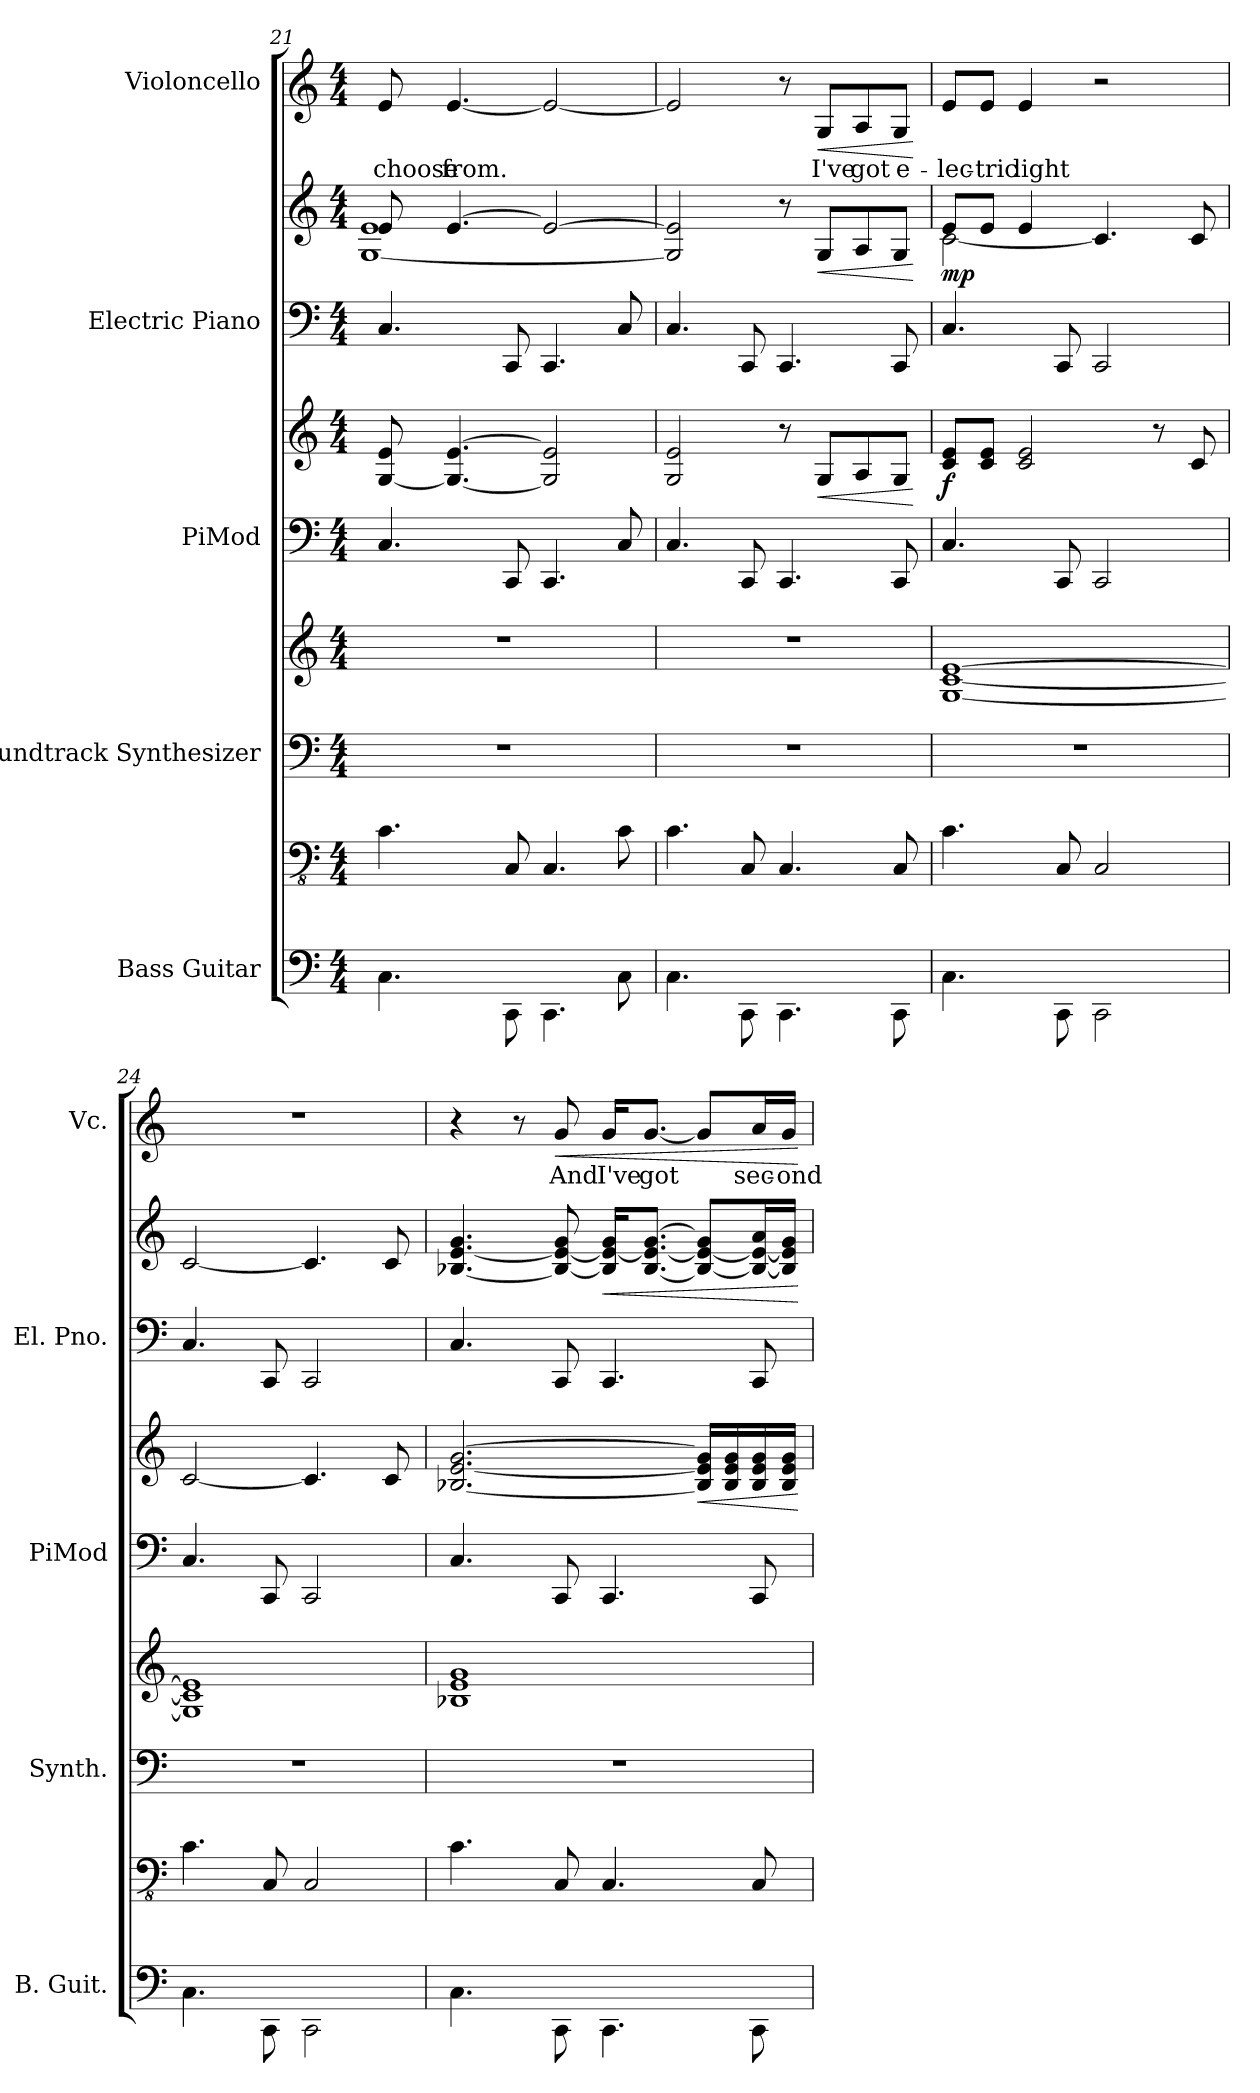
**kern	**kern	**kern	**kern	**kern	**kern	**dynam	**kern	**kern	**dynam	**kern	**text	**dynam
*part5	*part5	*part4	*part4	*part3	*part3	*part3	*part2	*part2	*part2	*part1	*part1	*part1
*staff9	*staff8	*staff7	*staff6	*staff5	*staff4	*staff4/5	*staff3	*staff2	*staff2/3	*staff1	*staff1	*staff1
*I"Bass Guitar	*	*I"Soundtrack Synthesizer	*	*I"PiMod	*	*	*I"Electric Piano	*	*	*I"Violoncello	*	*
*I'B. Guit.	*	*I'Synth.	*	*I'PiMod	*	*	*I'El. Pno.	*	*	*I'Vc.	*	*
*	*clefFv4	*clefF4	*clefG2	*clefF4	*clefG2	*	*clefF4	*clefG2	*	*clefG2	*	*
*k[]	*k[]	*k[]	*k[]	*k[]	*k[]	*	*k[]	*k[]	*	*k[]	*	*
*M4/4	*M4/4	*M4/4	*M4/4	*M4/4	*M4/4	*	*M4/4	*M4/4	*	*M4/4	*	*
=21	=21	=21	=21	=21	=21	=21	=21	=21	=21	=21	=21	=21
*	*	*	*	*	*	*	*	*^	*	*	*	*
4.C\	4.C\	1r	1r	4.C/	[8G/ 8e/	.	4.C/	8e/	[1G 1e	.	8e/	choose	.
.	.	.	.	.	4.G/_ [4.e/	.	.	[4.e/	.	.	[4.e/	from.	.
8CC\	8CC/	.	.	8CC/	.	.	8CC/	.	.	.	.	.	.
4.CC\	4.CC/	.	.	4.CC/	2G/] 2e/]	.	4.CC/	2e/_	.	.	2e/_	.	.
8C\	8C\	.	.	8C/	.	.	8C/	.	.	.	.	.	.
*	*	*	*	*	*	*	*	*v	*v	*	*	*	*
=22	=22	=22	=22	=22	=22	=22	=22	=22	=22	=22	=22	=22
4.C\	4.C\	1r	1r	4.C/	2G/ 2e/	.	4.C/	2G/] 2e/]	.	2e/]	.	.
8CC\	8CC/	.	.	8CC/	.	.	8CC/	.	.	.	.	.
4.CC\	4.CC/	.	.	4.CC/	8r	.	4.CC/	8r	.	8r	.	.
!	!	!	!	!	!	!LO:HP:b	!	!	!LO:HP:b	!	!	!LO:HP:b
.	.	.	.	.	8G/L	<	.	8G/L	<	8G/L	I've	<
.	.	.	.	.	8A/	.	.	8A/	.	8A/	got	.
8CC\	8CC/	.	.	8CC/	8G/J	.	8CC/	8G/J	.	8G/J	e-	.
.	.	.	.	.	.	[	.	.	[	.	.	[
=23	=23	=23	=23	=23	=23	=23	=23	=23	=23	=23	=23	=23
*	*	*	*	*	*	*	*	*^	*	*	*	*
!	!	!	!	!	!	!LO:DY:b	!	!	!	!LO:DY:b	!	!	!
4.C\	4.C\	1r	[1G [1c [1e	4.C/	8c/ 8e/L	f	4.C/	8e/L	[2c\	mp	8e/L	-lec-	.
.	.	.	.	.	8c/ 8e/J	.	.	8e/J	.	.	8e/J	-tric	.
.	.	.	.	.	2c/ 2e/	.	.	4e/	.	.	4e/	light	.
8CC\	8CC/	.	.	8CC/	.	.	8CC/	.	.	.	.	.	.
2CC\	2CC/	.	.	2CC/	.	.	2CC/	4.c/]	2ryy	.	2r	.	.
.	.	.	.	.	8r	.	.	.	.	.	.	.	.
.	.	.	.	.	8c/	.	.	8c/	.	.	.	.	.
*	*	*	*	*	*	*	*	*v	*v	*	*	*	*
!!LO:LB:g=z
=24	=24	=24	=24	=24	=24	=24	=24	=24	=24	=24	=24	=24
4.C\	4.C\	1r	1G] 1c] 1e]	4.C/	[2c/	.	4.C/	[2c/	.	1r	.	.
8CC\	8CC/	.	.	8CC/	.	.	8CC/	.	.	.	.	.
2CC\	2CC/	.	.	2CC/	4.c/]	.	2CC/	4.c/]	.	.	.	.
.	.	.	.	.	8c/	.	.	8c/	.	.	.	.
=25	=25	=25	=25	=25	=25	=25	=25	=25	=25	=25	=25	=25
4.C\	4.C\	1r	1B-X 1e 1g	4.C/	[2.B-X/ [2.e/ [2.g/	.	4.C/	[4.B-X/ [4.e/ 4.g/	.	4r	.	.
.	.	.	.	.	.	.	.	.	.	8r	.	.
!	!	!	!	!	!	!	!	!	!	!	!	!LO:HP:b
8CC\	8CC/	.	.	8CC/	.	.	8CC/	8B-/_ 8e/_ 8g/	.	8g/	And	<
!	!	!	!	!	!	!	!	!	!LO:HP:b	!	!	!
4.CC\	4.CC/	.	.	4.CC/	.	.	4.CC/	16B-/] 16e/_ 16g/KL	<	16g/KL	I've	.
.	.	.	.	.	.	.	.	[8.B-/ 8.e/_ [8.g/J	.	[8.g/J	got	.
!	!	!	!	!	!	!LO:HP:b	!	!	!	!	!	!
.	.	.	.	.	16B-/] 16e/] 16g/]LL	<	.	8B-/_ 8e/_ 8g/]L	.	8g/L]	.	.
.	.	.	.	.	16B-/ 16e/ 16g/	.	.	.	.	.	.	.
8CC\	8CC/	.	.	8CC/	16B-/ 16e/ 16g/	.	8CC/	16B-/_ 16e/_ 16a/L	.	16a/L	sec-	.
.	.	.	.	.	16B-/ 16e/ 16g/JJ	.	.	16B-/] 16e/] 16g/JJ	.	16g/JJ	-ond	.
.	.	.	.	.	.	[	.	.	[	.	.	[
=	=	=	=	=	=	=	=	=	=	=	=	=
*-	*-	*-	*-	*-	*-	*-	*-	*-	*-	*-	*-	*-
